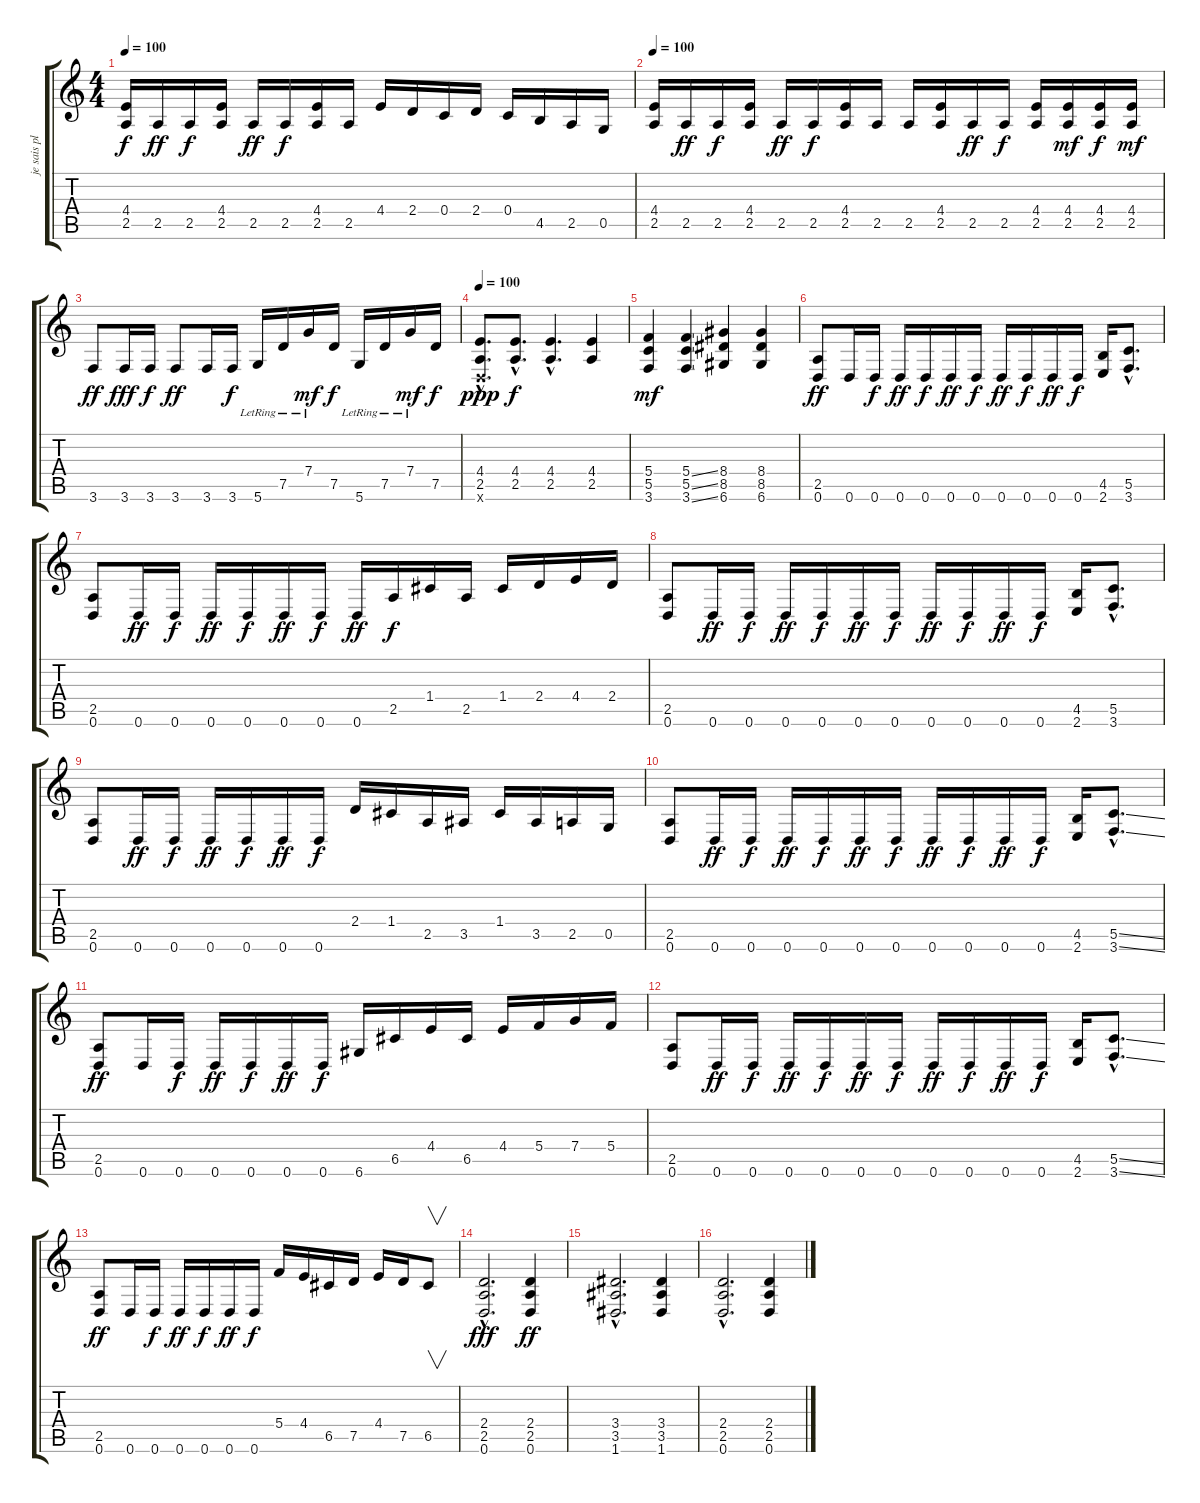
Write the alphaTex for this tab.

\track ("je sais plus" "je sais pl") {instrument overdrivenguitar}
\staff {score tabs}
\tuning (D4 A3 F3 C3 G2 D2) {hide}
\ts (4 4)
\tempo 100
\clef g2
\ks c
(4.4 2.5).16{dy f} 2.5.16{dy ff} 2.5.16{dy f} (4.4 2.5).16 2.5.16{dy ff} 2.5.16{dy f} (4.4 2.5).16 2.5.16 4.4.16 2.4.16 0.4.16 2.4.16 0.4.16 4.5.16 2.5.16 0.5.16 |
\tempo 100
(4.4 2.5).16 2.5.16{dy ff} 2.5.16{dy f} (4.4 2.5).16 2.5.16{dy ff} 2.5.16{dy f} (4.4 2.5).16 2.5.16 2.5.16 (4.4 2.5).16 2.5.16{dy ff} 2.5.16{dy f} (4.4 2.5).16 (4.4 2.5).16{dy mf} (4.4 2.5).16{dy f} (4.4 2.5).16{dy mf} |
3.6.8{dy ff} 3.6.16{dy fff} 3.6.16{dy f} 3.6.8{dy ff} 3.6.16 3.6.16{dy f} 5.6{lr}.16 7.5{lr}.16 7.4{lr}.16{dy mf} 7.5.16{dy f} 5.6{lr}.16 7.5{lr}.16 7.4{lr}.16{dy mf} 7.5.16{dy f} |
\tempo 100
(4.4{hac} 2.5{hac} 0.6{hac x}).8{d dy ppp} (4.4{hac} 2.5{hac}).8{d dy f} (4.4{hac} 2.5{hac}).4{d} (4.4 2.5).4 |
(5.4 5.5 3.6).4{dy mf} (5.4{ss} 5.5{ss} 3.6{ss}).4 (8.4 8.5 6.6).4 (8.4 8.5 6.6).4 |
(2.5 0.6).8{dy ff volume 11 balance 13} 0.6.16 0.6.16{dy f} 0.6.16{dy ff} 0.6.16{dy f} 0.6.16{dy ff} 0.6.16{dy f} 0.6.16{dy ff} 0.6.16{dy f} 0.6.16{dy ff} 0.6.16{dy f} (4.5 2.6).16 (5.5{hac} 3.6{hac}).8{d} |
(2.5 0.6).8 0.6.16{dy ff} 0.6.16{dy f} 0.6.16{dy ff} 0.6.16{dy f} 0.6.16{dy ff} 0.6.16{dy f} 0.6.16{dy ff} 2.5.16{dy f} 1.4.16 2.5.16 1.4.16 2.4.16 4.4.16 2.4.16 |
(2.5 0.6).8 0.6.16{dy ff} 0.6.16{dy f} 0.6.16{dy ff} 0.6.16{dy f} 0.6.16{dy ff} 0.6.16{dy f} 0.6.16{dy ff} 0.6.16{dy f} 0.6.16{dy ff} 0.6.16{dy f} (4.5 2.6).16 (5.5{hac} 3.6{hac}).8{d} |
(2.5 0.6).8 0.6.16{dy ff} 0.6.16{dy f} 0.6.16{dy ff} 0.6.16{dy f} 0.6.16{dy ff} 0.6.16{dy f} 2.4.16 1.4.16 2.5.16 3.5.16 1.4.16 3.5.16 2.5.16 0.5.16 |
(2.5 0.6).8 0.6.16{dy ff} 0.6.16{dy f} 0.6.16{dy ff} 0.6.16{dy f} 0.6.16{dy ff} 0.6.16{dy f} 0.6.16{dy ff} 0.6.16{dy f} 0.6.16{dy ff} 0.6.16{dy f} (4.5 2.6).16 (5.5{ss hac} 3.6{ss hac}).8{d} |
(2.5 0.6).8{dy ff} 0.6.16 0.6.16{dy f} 0.6.16{dy ff} 0.6.16{dy f} 0.6.16{dy ff} 0.6.16{dy f} 6.6.16 6.5.16 4.4.16 6.5.16 4.4.16 5.4.16 7.4.16 5.4.16 |
(2.5 0.6).8 0.6.16{dy ff} 0.6.16{dy f} 0.6.16{dy ff} 0.6.16{dy f} 0.6.16{dy ff} 0.6.16{dy f} 0.6.16{dy ff} 0.6.16{dy f} 0.6.16{dy ff} 0.6.16{dy f} (4.5 2.6).16 (5.5{ss hac} 3.6{ss hac}).8{d} |
(2.5 0.6).8{dy ff} 0.6.16 0.6.16{dy f} 0.6.16{dy ff} 0.6.16{dy f} 0.6.16{dy ff} 0.6.16{dy f} 5.4.16 4.4.16 6.5.16 7.5.16 4.4.16 7.5.16 6.5.8{v} |
(2.4{hac} 2.5{hac} 0.6{hac}).2{d dy fff} (2.4 2.5 0.6).4{dy ff} |
(3.4{hac} 3.5{hac} 1.6{hac}).2{d} (3.4 3.5 1.6).4 |
(2.4{hac} 2.5{hac} 0.6{hac}).2{d} (2.4 2.5 0.6).4
